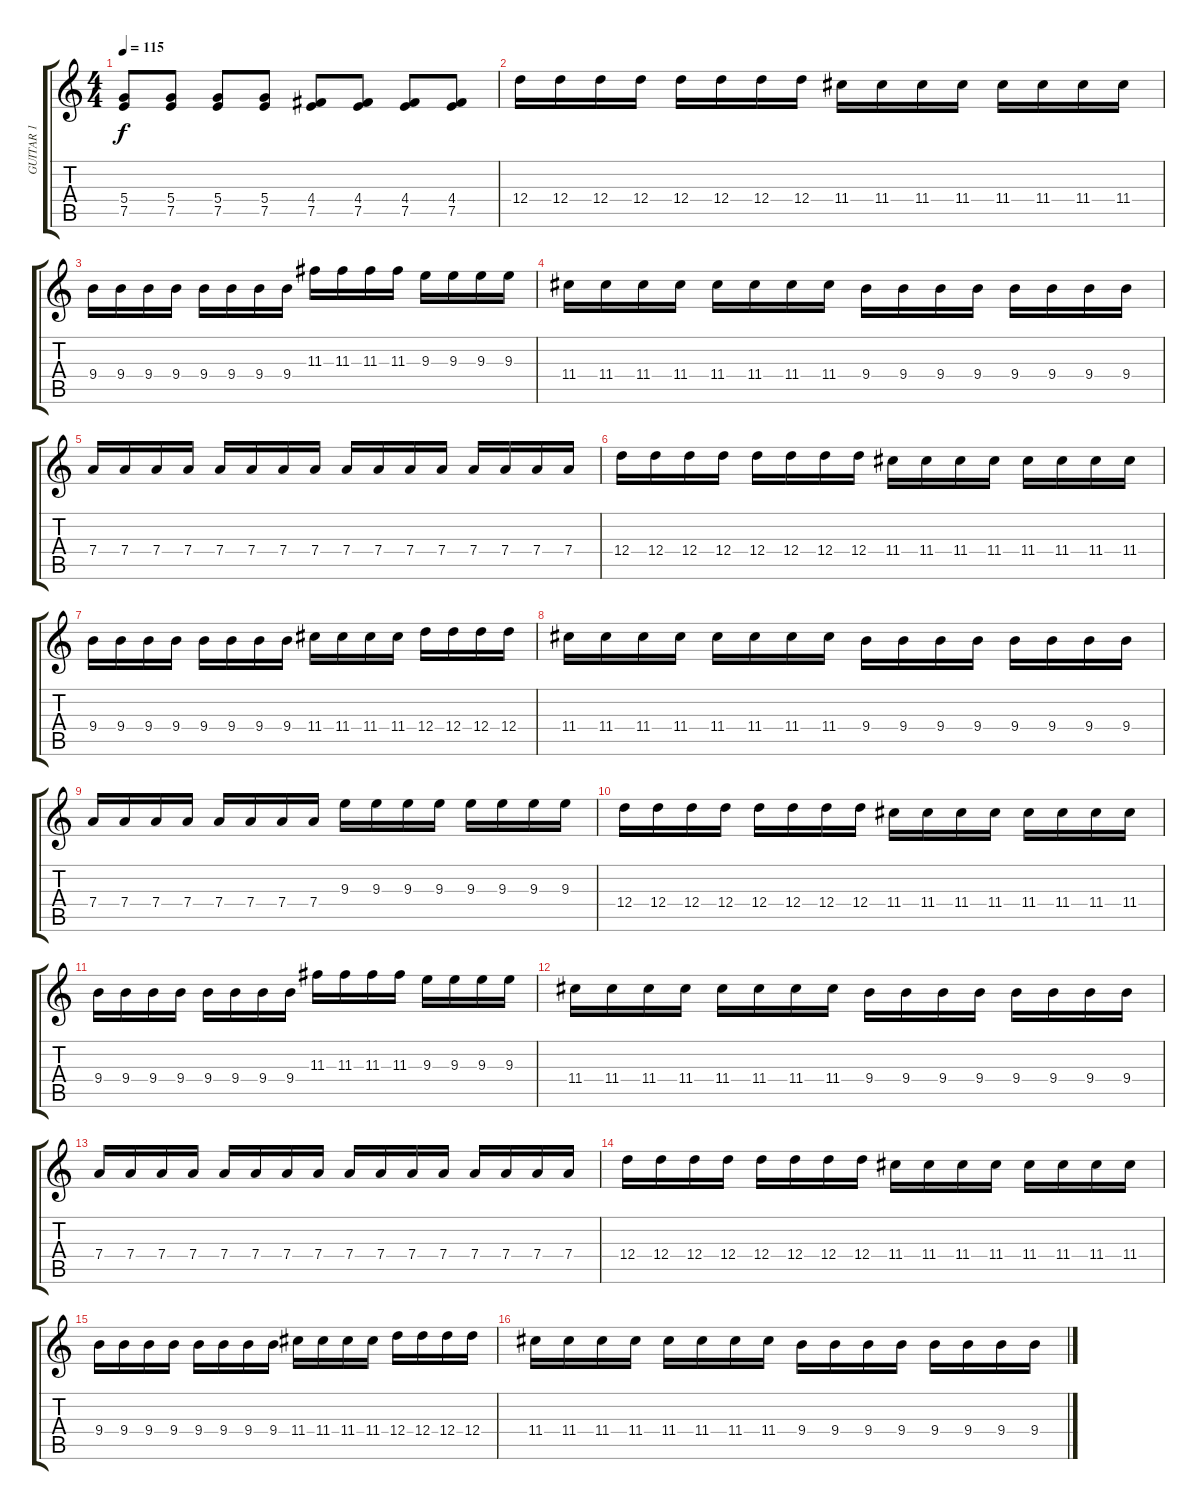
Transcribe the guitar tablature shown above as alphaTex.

\track ("GUITAR 1" "GUITAR 1") {instrument distortionguitar}
\staff {score tabs}
\tuning (E4 B3 G3 D3 A2 E2) {hide}
\ts (4 4)
\tempo 115
\clef g2
\ks c
(5.4 7.5).8{dy f} (5.4 7.5).8 (5.4 7.5).8 (5.4 7.5).8 (4.4 7.5).8 (4.4 7.5).8 (4.4 7.5).8 (4.4 7.5).8 |
12.4.16 12.4.16 12.4.16 12.4.16 12.4.16 12.4.16 12.4.16 12.4.16 11.4.16 11.4.16 11.4.16 11.4.16 11.4.16 11.4.16 11.4.16 11.4.16 |
9.4.16 9.4.16 9.4.16 9.4.16 9.4.16 9.4.16 9.4.16 9.4.16 11.3.16 11.3.16 11.3.16 11.3.16 9.3.16 9.3.16 9.3.16 9.3.16 |
11.4.16 11.4.16 11.4.16 11.4.16 11.4.16 11.4.16 11.4.16 11.4.16 9.4.16 9.4.16 9.4.16 9.4.16 9.4.16 9.4.16 9.4.16 9.4.16 |
7.4.16 7.4.16 7.4.16 7.4.16 7.4.16 7.4.16 7.4.16 7.4.16 7.4.16 7.4.16 7.4.16 7.4.16 7.4.16 7.4.16 7.4.16 7.4.16 |
12.4.16 12.4.16 12.4.16 12.4.16 12.4.16 12.4.16 12.4.16 12.4.16 11.4.16 11.4.16 11.4.16 11.4.16 11.4.16 11.4.16 11.4.16 11.4.16 |
9.4.16 9.4.16 9.4.16 9.4.16 9.4.16 9.4.16 9.4.16 9.4.16 11.4.16 11.4.16 11.4.16 11.4.16 12.4.16 12.4.16 12.4.16 12.4.16 |
11.4.16 11.4.16 11.4.16 11.4.16 11.4.16 11.4.16 11.4.16 11.4.16 9.4.16 9.4.16 9.4.16 9.4.16 9.4.16 9.4.16 9.4.16 9.4.16 |
7.4.16 7.4.16 7.4.16 7.4.16 7.4.16 7.4.16 7.4.16 7.4.16 9.3.16 9.3.16 9.3.16 9.3.16 9.3.16 9.3.16 9.3.16 9.3.16 |
12.4.16 12.4.16 12.4.16 12.4.16 12.4.16 12.4.16 12.4.16 12.4.16 11.4.16 11.4.16 11.4.16 11.4.16 11.4.16 11.4.16 11.4.16 11.4.16 |
9.4.16 9.4.16 9.4.16 9.4.16 9.4.16 9.4.16 9.4.16 9.4.16 11.3.16 11.3.16 11.3.16 11.3.16 9.3.16 9.3.16 9.3.16 9.3.16 |
11.4.16 11.4.16 11.4.16 11.4.16 11.4.16 11.4.16 11.4.16 11.4.16 9.4.16 9.4.16 9.4.16 9.4.16 9.4.16 9.4.16 9.4.16 9.4.16 |
7.4.16 7.4.16 7.4.16 7.4.16 7.4.16 7.4.16 7.4.16 7.4.16 7.4.16 7.4.16 7.4.16 7.4.16 7.4.16 7.4.16 7.4.16 7.4.16 |
12.4.16 12.4.16 12.4.16 12.4.16 12.4.16 12.4.16 12.4.16 12.4.16 11.4.16 11.4.16 11.4.16 11.4.16 11.4.16 11.4.16 11.4.16 11.4.16 |
9.4.16 9.4.16 9.4.16 9.4.16 9.4.16 9.4.16 9.4.16 9.4.16 11.4.16 11.4.16 11.4.16 11.4.16 12.4.16 12.4.16 12.4.16 12.4.16 |
11.4.16 11.4.16 11.4.16 11.4.16 11.4.16 11.4.16 11.4.16 11.4.16 9.4.16 9.4.16 9.4.16 9.4.16 9.4.16 9.4.16 9.4.16 9.4.16
